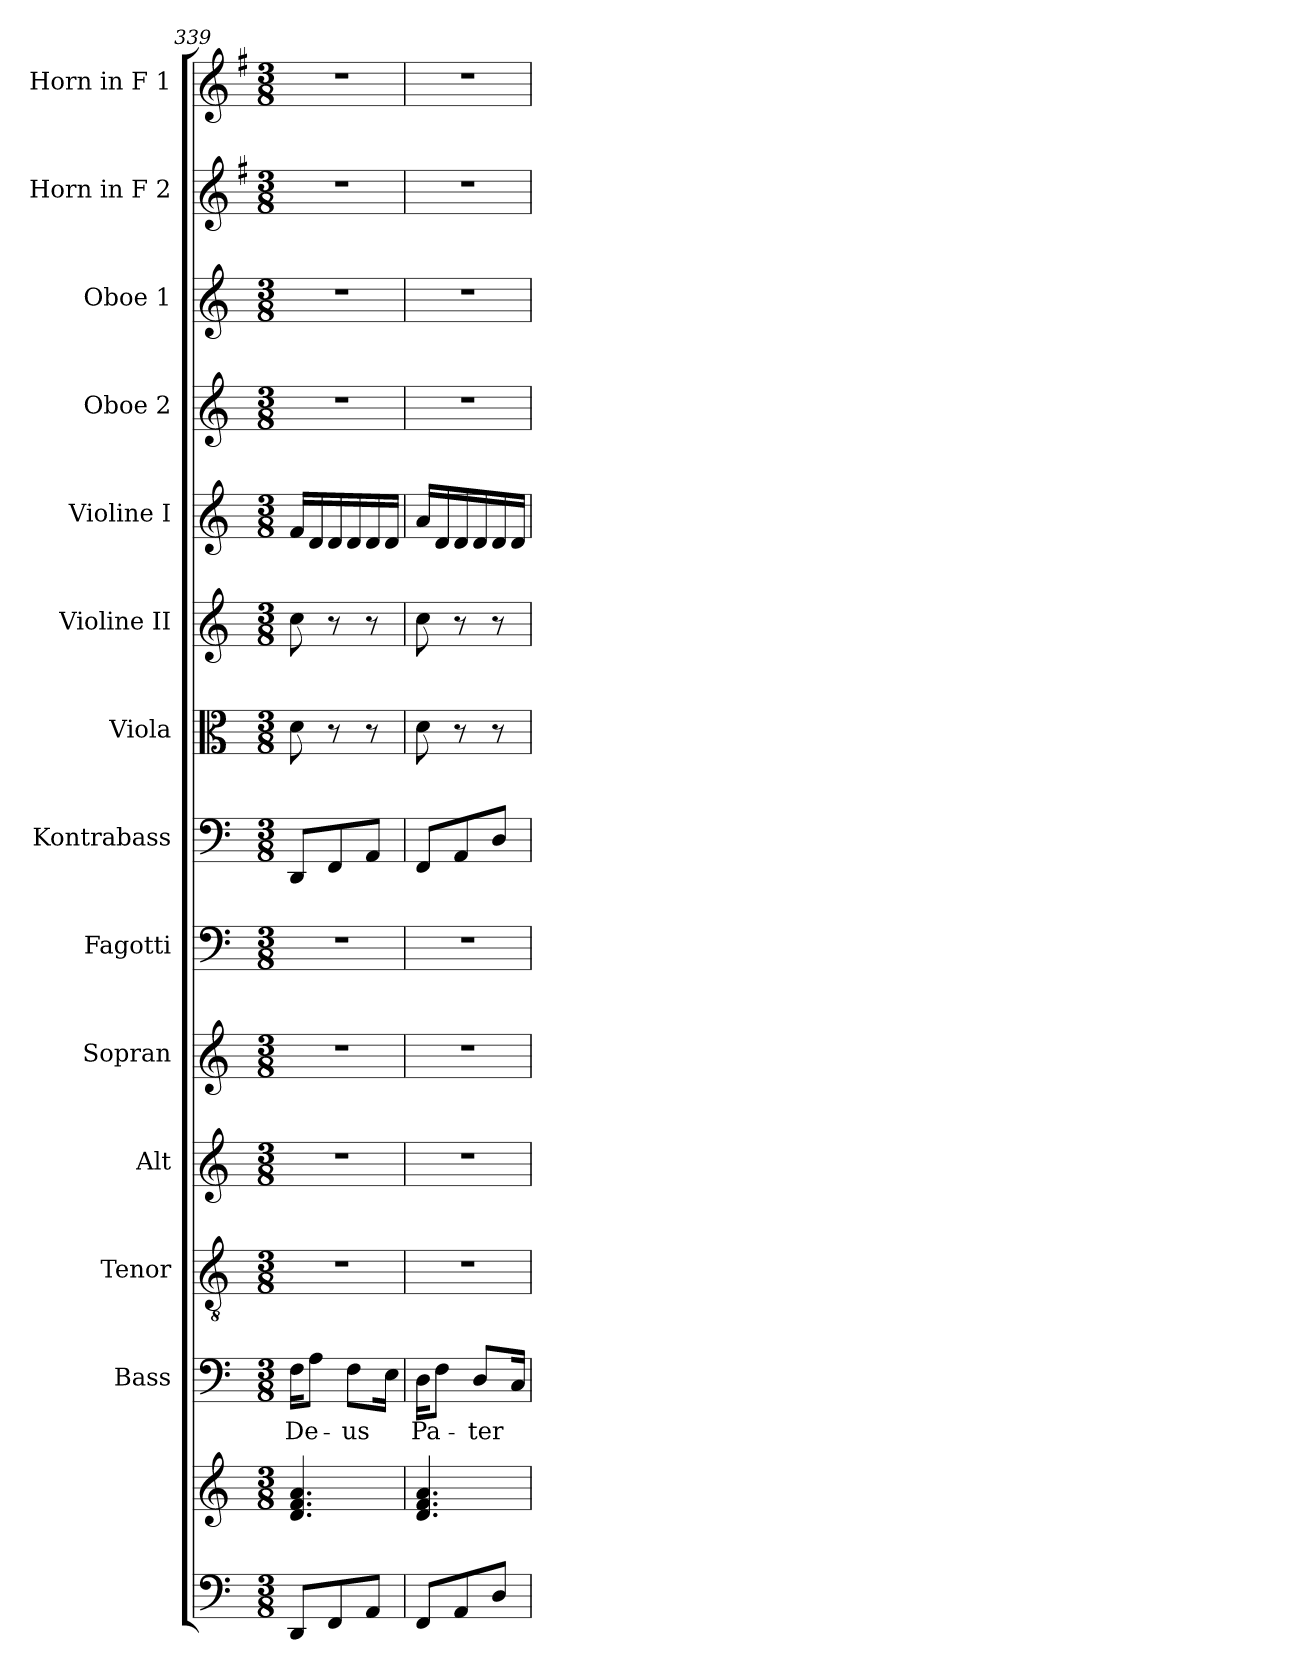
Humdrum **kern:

**kern	**kern	**kern	**text	**kern	**kern	**kern	**kern	**kern	**kern	**kern	**kern	**kern	**kern	**kern	**kern
*part14	*part14	*part13	*part13	*part12	*part11	*part10	*part9	*part8	*part7	*part6	*part5	*part4	*part3	*part2	*part1
*staff15	*staff14	*staff13	*staff13	*staff12	*staff11	*staff10	*staff9	*staff8	*staff7	*staff6	*staff5	*staff4	*staff3	*staff2	*staff1
*	*	*I"Bass	*	*I"Tenor	*I"Alt	*I"Sopran	*I"Fagotti	*I"Kontrabass	*I"Viola	*I"Violine II	*I"Violine I	*I"Oboe 2	*I"Oboe 1	*I"Horn in F 2	*I"Horn in F 1
*	*	*I'B.	*	*I'T.	*I'A.	*I'S.	*I'Fg.	*I'Kb.	*I'Vla.	*I'Vl. II	*I'Vl. I	*I'Ob. 2	*I'Ob. 1	*	*
*clefF4	*clefG2	*clefF4	*	*clefGv2	*clefG2	*clefG2	*clefF4	*clefF4	*clefC3	*clefG2	*clefG2	*clefG2	*clefG2	*clefG2	*clefG2
*	*	*	*	*	*	*	*	*ITrd7c12	*	*	*	*	*	*ITrd4c7	*ITrd4c7
*k[]	*k[]	*k[]	*	*k[]	*k[]	*k[]	*k[]	*k[]	*k[]	*k[]	*k[]	*k[]	*k[]	*k[]	*k[]
*C:	*C:	*C:	*	*C:	*C:	*C:	*C:	*C:	*C:	*C:	*C:	*C:	*C:	*C:	*C:
*M3/8	*M3/8	*M3/8	*	*M3/8	*M3/8	*M3/8	*M3/8	*M3/8	*M3/8	*M3/8	*M3/8	*M3/8	*M3/8	*M3/8	*M3/8
=339	=339	=339	=339	=339	=339	=339	=339	=339	=339	=339	=339	=339	=339	=339	=339
!	!	!	!LO:LY:b	!	!	!	!	!	!	!	!	!	!	!	!
8DD/L	4.d/ 4.f/ 4.a/	16F\KL	De-	4.r	4.r	4.r	4.r	8DDD/L	8d\	8cc\	16f/LL	4.r	4.r	4.r	4.r
.	.	8A\J	.	.	.	.	.	.	.	.	16d/	.	.	.	.
8FF/	.	.	.	.	.	.	.	8FFF/	8r	8r	16d/	.	.	.	.
!	!	!	!LO:LY:b	!	!	!	!	!	!	!	!	!	!	!	!
.	.	8F\L	-us	.	.	.	.	.	.	.	16d/	.	.	.	.
8AA/J	.	.	.	.	.	.	.	8AAA/J	8r	8r	16d/	.	.	.	.
.	.	16E\Jk	.	.	.	.	.	.	.	.	16d/JJ	.	.	.	.
=340	=340	=340	=340	=340	=340	=340	=340	=340	=340	=340	=340	=340	=340	=340	=340
!	!	!	!LO:LY:b	!	!	!	!	!	!	!	!	!	!	!	!
8FF/L	4.d/ 4.f/ 4.a/	16D\KL	Pa-	4.r	4.r	4.r	4.r	8FFF/L	8d\	8cc\	16a/LL	4.r	4.r	4.r	4.r
.	.	8F\J	.	.	.	.	.	.	.	.	16d/	.	.	.	.
8AA/	.	.	.	.	.	.	.	8AAA/	8r	8r	16d/	.	.	.	.
!	!	!	!LO:LY:b	!	!	!	!	!	!	!	!	!	!	!	!
.	.	8D/L	-ter	.	.	.	.	.	.	.	16d/	.	.	.	.
8D/J	.	.	.	.	.	.	.	8DD/J	8r	8r	16d/	.	.	.	.
.	.	16C/Jk	.	.	.	.	.	.	.	.	16d/JJ	.	.	.	.
=	=	=	=	=	=	=	=	=	=	=	=	=	=	=	=
*-	*-	*-	*-	*-	*-	*-	*-	*-	*-	*-	*-	*-	*-	*-	*-
